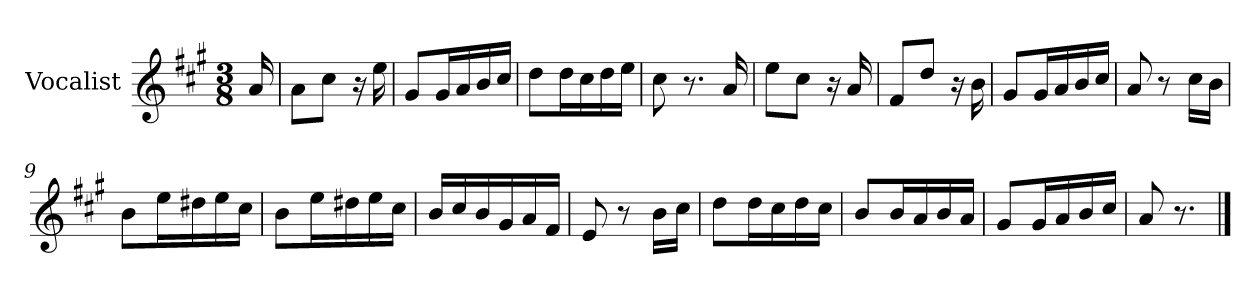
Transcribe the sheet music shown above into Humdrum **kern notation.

**kern
*part1
*staff1
*I"Vocalist
*k[f#c#g#]
*A:
*M3/8
=
16a
=1
8aL
8cc#J
16r
16ee
=2
8g#L
16g#L
16a
16b
16cc#JJ
=3
8ddL
16ddL
16cc#
16dd
16eeJJ
=4
8cc#
8.r
16a
=5
8eeL
8cc#J
16r
16a
=6
8f#L
8ddJ
16r
16b
=7
8g#L
16g#L
16a
16b
16cc#JJ
=8
8a
8r
16cc#LL
16bJJ
=9
8bL
16eeL
16dd#X
16ee
16cc#JJ
=10
8bL
16eeL
16dd#X
16ee
16cc#JJ
=11
16bLL
16cc#
16b
16g#
16a
16f#JJ
=12
8e
8r
16bLL
16cc#JJ
=13
8ddL
16ddL
16cc#
16dd
16cc#JJ
=14
8bL
16bL
16a
16b
16aJJ
=15
8g#L
16g#L
16a
16b
16cc#JJ
=16
8a
8.r
==
*-
